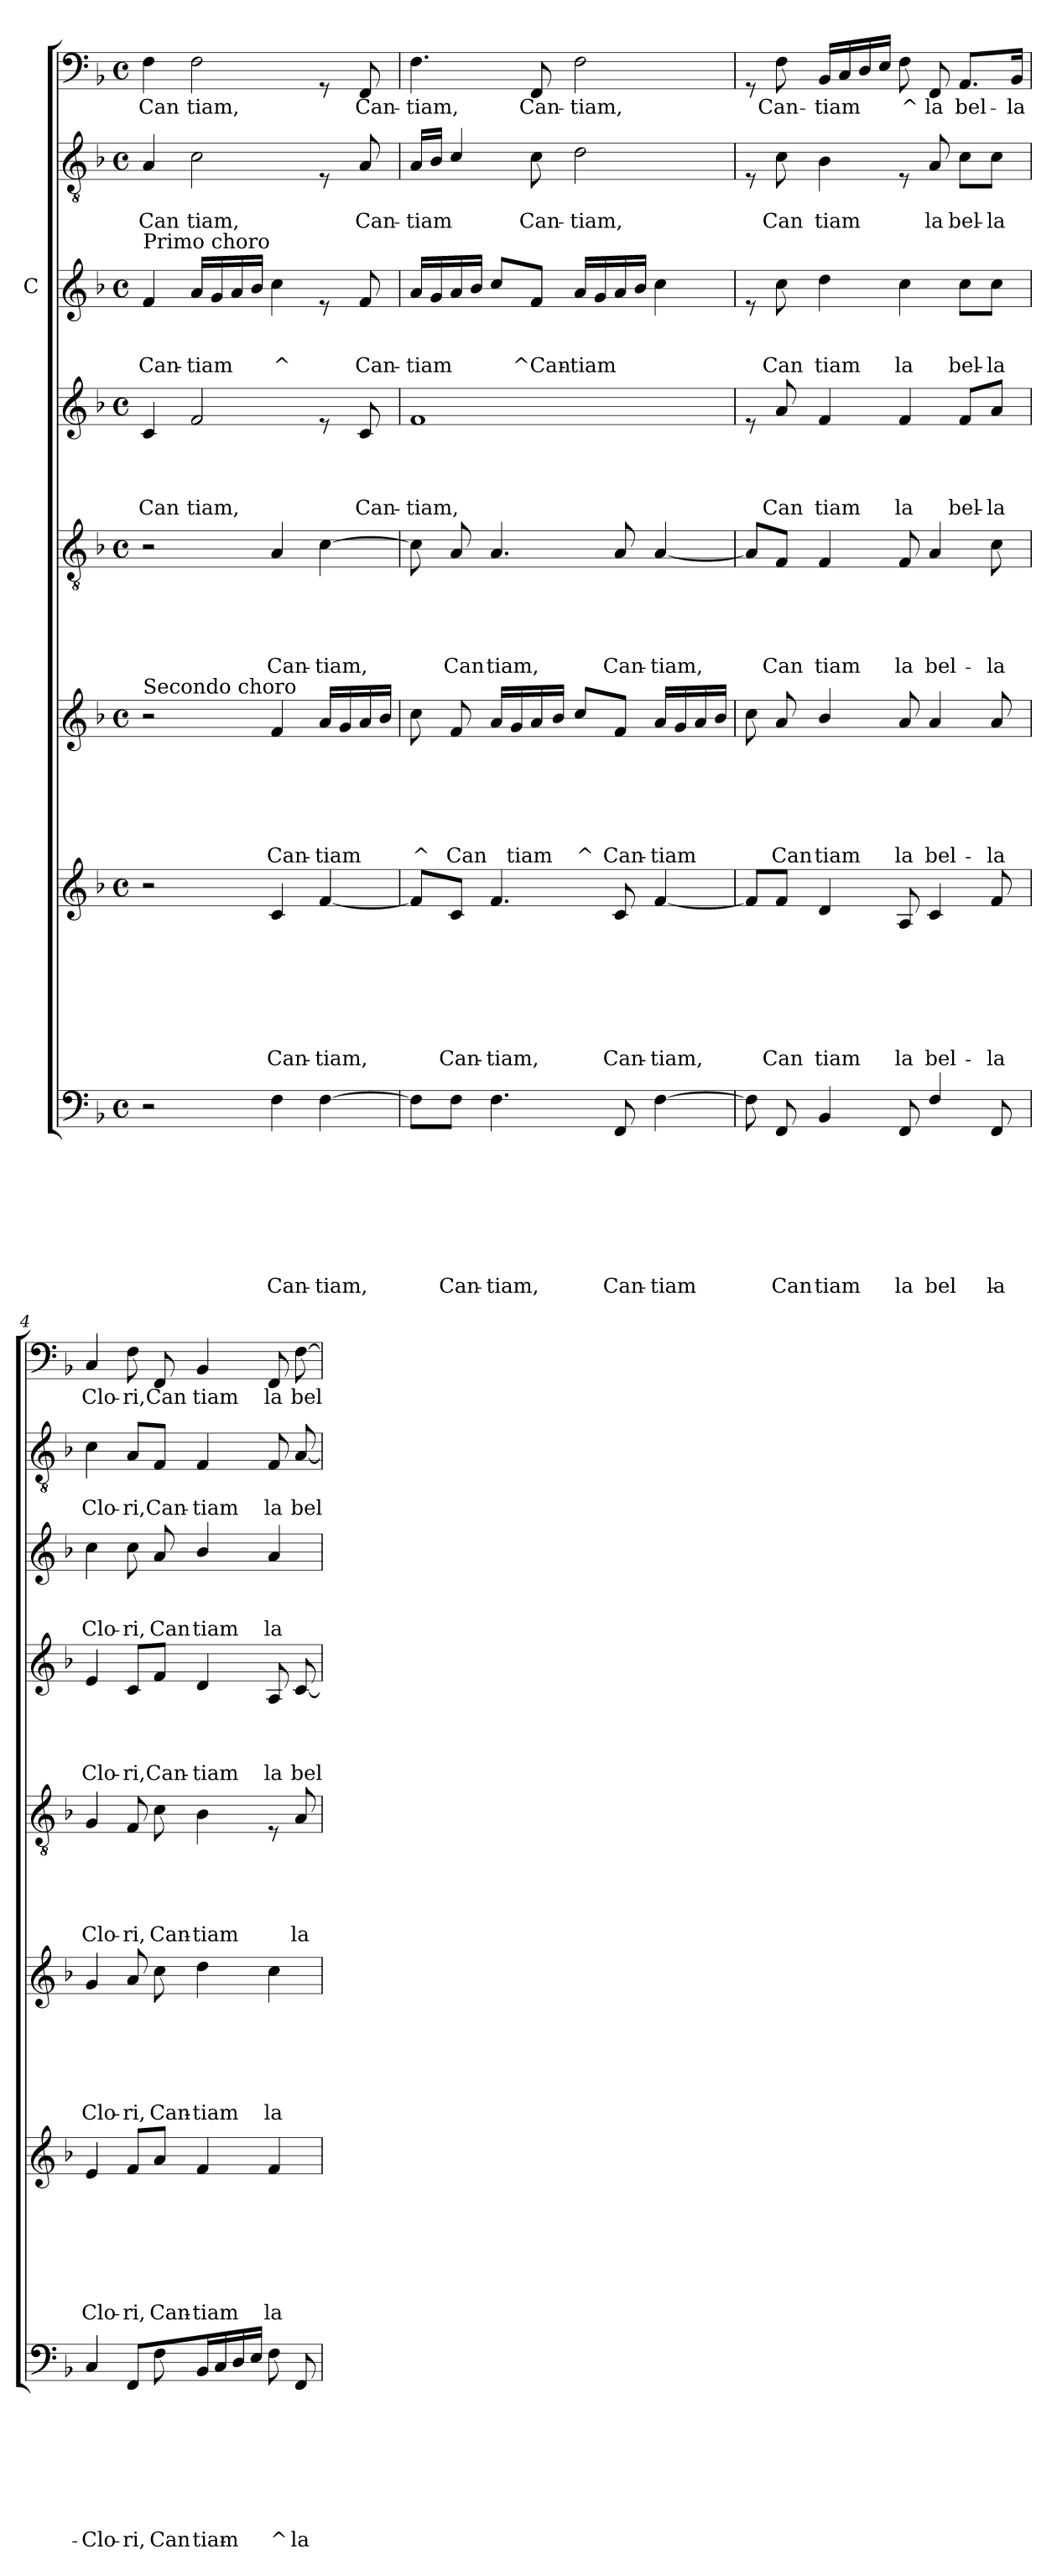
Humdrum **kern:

**kern	**text	**text	**text	**text	**text	**text	**text	**text	**kern	**text	**text	**text	**text	**text	**text	**text	**kern	**text	**text	**text	**text	**text	**text	**kern	**text	**text	**text	**text	**text	**kern	**text	**text	**text	**text	**kern	**text	**text	**text	**kern	**text	**text	**kern	**text
*part8	*part8	*part8	*part8	*part8	*part8	*part8	*part8	*part8	*part7	*part7	*part7	*part7	*part7	*part7	*part7	*part7	*part6	*part6	*part6	*part6	*part6	*part6	*part6	*part5	*part5	*part5	*part5	*part5	*part5	*part4	*part4	*part4	*part4	*part4	*part3	*part3	*part3	*part3	*part2	*part2	*part2	*part1	*part1
*staff8	*staff8	*staff8	*staff8	*staff8	*staff8	*staff8	*staff8	*staff8	*staff7	*staff7	*staff7	*staff7	*staff7	*staff7	*staff7	*staff7	*staff6	*staff6	*staff6	*staff6	*staff6	*staff6	*staff6	*staff5	*staff5	*staff5	*staff5	*staff5	*staff5	*staff4	*staff4	*staff4	*staff4	*staff4	*staff3	*staff3	*staff3	*staff3	*staff2	*staff2	*staff2	*staff1	*staff1
*	*	*	*	*	*	*	*	*	*	*	*	*	*	*	*	*	*	*	*	*	*	*	*	*	*	*	*	*	*	*	*	*	*	*	*I"C	*	*	*	*	*	*	*	*
*clefF4	*	*	*	*	*	*	*	*	*clefG2	*	*	*	*	*	*	*	*clefG2	*	*	*	*	*	*	*clefGv2	*	*	*	*	*	*clefG2	*	*	*	*	*clefG2	*	*	*	*clefGv2	*	*	*clefF4	*
*k[b-]	*	*	*	*	*	*	*	*	*k[b-]	*	*	*	*	*	*	*	*k[b-]	*	*	*	*	*	*	*k[b-]	*	*	*	*	*	*k[b-]	*	*	*	*	*k[b-]	*	*	*	*k[b-]	*	*	*k[b-]	*
*F:	*	*	*	*	*	*	*	*	*F:	*	*	*	*	*	*	*	*F:	*	*	*	*	*	*	*F:	*	*	*	*	*	*F:	*	*	*	*	*F:	*	*	*	*F:	*	*	*F:	*
*M4/4	*	*	*	*	*	*	*	*	*M4/4	*	*	*	*	*	*	*	*M4/4	*	*	*	*	*	*	*M4/4	*	*	*	*	*	*M4/4	*	*	*	*	*M4/4	*	*	*	*M4/4	*	*	*M4/4	*
*met(c)	*	*	*	*	*	*	*	*	*met(c)	*	*	*	*	*	*	*	*met(c)	*	*	*	*	*	*	*met(c)	*	*	*	*	*	*met(c)	*	*	*	*	*met(c)	*	*	*	*met(c)	*	*	*met(c)	*
=1	=1	=1	=1	=1	=1	=1	=1	=1	=1	=1	=1	=1	=1	=1	=1	=1	=1	=1	=1	=1	=1	=1	=1	=1	=1	=1	=1	=1	=1	=1	=1	=1	=1	=1	=1	=1	=1	=1	=1	=1	=1	=1	=1
!	!	!	!	!	!	!	!	!	!	!	!	!	!	!	!	!	!	!	!	!	!	!	!	!	!	!	!	!	!	!	!	!	!	!	!LO:TX:a:t=Primo choro	!	!	!	!	!	!	!	!
!	!	!	!	!	!	!	!	!	!	!	!	!	!	!	!	!	!LO:TX:a:t=Secondo choro	!	!	!	!	!	!	!	!	!	!	!	!	!	!	!	!	!	!	!	!	!	!	!	!	!	!
!	!	!	!	!	!	!	!	!	!	!	!	!	!	!	!	!	!	!	!	!	!	!	!	!	!	!	!	!	!	!	!	!	!	!LO:LY:b	!	!	!	!LO:LY:b	!	!	!LO:LY:b	!	!LO:LY:b
2r	.	.	.	.	.	.	.	.	2r	.	.	.	.	.	.	.	2r	.	.	.	.	.	.	2r	.	.	.	.	.	4c/	.	.	.	Can	4f/	.	.	Can-	4A/	.	Can	4F\	Can
!	!	!	!	!	!	!	!	!	!	!	!	!	!	!	!	!	!	!	!	!	!	!	!	!	!	!	!	!	!	!	!	!	!	!LO:LY:b	!	!	!	!LO:LY:b	!	!	!LO:LY:b	!	!LO:LY:b
.	.	.	.	.	.	.	.	.	.	.	.	.	.	.	.	.	.	.	.	.	.	.	.	.	.	.	.	.	.	2f/	.	.	.	tiam,	16a/LL	.	.	-tiam	2c\	.	tiam,	2F\	tiam,
.	.	.	.	.	.	.	.	.	.	.	.	.	.	.	.	.	.	.	.	.	.	.	.	.	.	.	.	.	.	.	.	.	.	.	16g/	.	.	.	.	.	.	.	.
.	.	.	.	.	.	.	.	.	.	.	.	.	.	.	.	.	.	.	.	.	.	.	.	.	.	.	.	.	.	.	.	.	.	.	16a/	.	.	.	.	.	.	.	.
.	.	.	.	.	.	.	.	.	.	.	.	.	.	.	.	.	.	.	.	.	.	.	.	.	.	.	.	.	.	.	.	.	.	.	16b-/JJ	.	.	.	.	.	.	.	.
!	!	!	!	!	!	!	!	!LO:LY:b	!	!	!	!	!	!	!	!LO:LY:b	!	!	!	!	!	!	!LO:LY:b	!	!	!	!	!	!LO:LY:b	!	!	!	!	!	!	!	!	!LO:LY:b	!	!	!	!	!
4F\	.	.	.	.	.	.	.	Can-	4c/	.	.	.	.	.	.	Can-	4f/	.	.	.	.	.	Can-	4A/	.	.	.	.	Can-	.	.	.	.	.	4cc\	.	.	^	.	.	.	.	.
!	!	!	!	!	!	!	!	!LO:LY:b	!	!	!	!	!	!	!	!LO:LY:b	!	!	!	!	!	!	!LO:LY:b	!	!	!	!	!	!LO:LY:b	!	!	!	!	!	!	!	!	!	!	!	!	!	!
[>4F\	.	.	.	.	.	.	.	-tiam,	[<4f/	.	.	.	.	.	.	-tiam,	16a/LL	.	.	.	.	.	-tiam	[>4c\	.	.	.	.	-tiam,	8re	.	.	.	.	8re	.	.	.	8rE	.	.	8rGG	.
.	.	.	.	.	.	.	.	.	.	.	.	.	.	.	.	.	16g/	.	.	.	.	.	.	.	.	.	.	.	.	.	.	.	.	.	.	.	.	.	.	.	.	.	.
!	!	!	!	!	!	!	!	!	!	!	!	!	!	!	!	!	!	!	!	!	!	!	!	!	!	!	!	!	!	!	!	!	!	!LO:LY:b	!	!	!	!LO:LY:b	!	!	!LO:LY:b	!	!LO:LY:b
.	.	.	.	.	.	.	.	.	.	.	.	.	.	.	.	.	16a/	.	.	.	.	.	.	.	.	.	.	.	.	8c/	.	.	.	Can-	8f/	.	.	Can-	8A/	.	Can-	8FF/	Can-
.	.	.	.	.	.	.	.	.	.	.	.	.	.	.	.	.	16b-/JJ	.	.	.	.	.	.	.	.	.	.	.	.	.	.	.	.	.	.	.	.	.	.	.	.	.	.
=2	=2	=2	=2	=2	=2	=2	=2	=2	=2	=2	=2	=2	=2	=2	=2	=2	=2	=2	=2	=2	=2	=2	=2	=2	=2	=2	=2	=2	=2	=2	=2	=2	=2	=2	=2	=2	=2	=2	=2	=2	=2	=2	=2
!	!	!	!	!	!	!	!	!	!	!	!	!	!	!	!	!	!	!	!	!	!	!	!LO:LY:b	!	!	!	!	!	!	!	!	!	!	!LO:LY:b	!	!	!	!LO:LY:b	!	!	!LO:LY:b	!	!LO:LY:b
8F\L]	.	.	.	.	.	.	.	.	8f/L]	.	.	.	.	.	.	.	8cc\	.	.	.	.	.	^	8c\]	.	.	.	.	.	1f	.	.	.	-tiam,	16a/LL	.	.	-tiam	16A/LL	.	-tiam	4.F\	-tiam,
.	.	.	.	.	.	.	.	.	.	.	.	.	.	.	.	.	.	.	.	.	.	.	.	.	.	.	.	.	.	.	.	.	.	.	16g/	.	.	.	16B-/JJ	.	.	.	.
!	!	!	!	!	!	!	!	!LO:LY:b	!	!	!	!	!	!	!	!LO:LY:b	!	!	!	!	!	!	!LO:LY:b	!	!	!	!	!	!LO:LY:b	!	!	!	!	!	!	!	!	!	!	!	!	!	!
8F\J	.	.	.	.	.	.	.	Can-	8c/J	.	.	.	.	.	.	Can-	8f/	.	.	.	.	.	Can	8A/	.	.	.	.	Can	.	.	.	.	.	16a/	.	.	.	4c/	.	.	.	.
.	.	.	.	.	.	.	.	.	.	.	.	.	.	.	.	.	.	.	.	.	.	.	.	.	.	.	.	.	.	.	.	.	.	.	16b-/JJ	.	.	.	.	.	.	.	.
!	!	!	!	!	!	!	!	!LO:LY:b	!	!	!	!	!	!	!	!LO:LY:b	!	!	!	!	!	!	!	!	!	!	!	!	!LO:LY:b	!	!	!	!	!	!	!	!	!	!	!	!	!	!
4.F\	.	.	.	.	.	.	.	-tiam,	4.f/	.	.	.	.	.	.	-tiam,	16a/LL	.	.	.	.	.	.	4.A/	.	.	.	.	tiam,	.	.	.	.	.	8cc/L	.	.	.	.	.	.	.	.
!	!	!	!	!	!	!	!	!	!	!	!	!	!	!	!	!	!	!	!	!	!	!	!LO:LY:b	!	!	!	!	!	!	!	!	!	!	!	!	!	!	!	!	!	!	!	!
.	.	.	.	.	.	.	.	.	.	.	.	.	.	.	.	.	16g/	.	.	.	.	.	tiam	.	.	.	.	.	.	.	.	.	.	.	.	.	.	.	.	.	.	.	.
!	!	!	!	!	!	!	!	!	!	!	!	!	!	!	!	!	!	!	!	!	!	!	!	!	!	!	!	!	!	!	!	!	!	!	!	!	!	!LO:LY:b	!	!	!LO:LY:b	!	!LO:LY:b
.	.	.	.	.	.	.	.	.	.	.	.	.	.	.	.	.	16a/	.	.	.	.	.	.	.	.	.	.	.	.	.	.	.	.	.	8f/J	.	.	^Can-	8c\	.	Can-	8FF/	Can-
.	.	.	.	.	.	.	.	.	.	.	.	.	.	.	.	.	16b-/JJ	.	.	.	.	.	.	.	.	.	.	.	.	.	.	.	.	.	.	.	.	.	.	.	.	.	.
!	!	!	!	!	!	!	!	!	!	!	!	!	!	!	!	!	!	!	!	!	!	!	!LO:LY:b	!	!	!	!	!	!	!	!	!	!	!	!	!	!	!LO:LY:b	!	!	!LO:LY:b	!	!LO:LY:b
.	.	.	.	.	.	.	.	.	.	.	.	.	.	.	.	.	8cc/L	.	.	.	.	.	^	.	.	.	.	.	.	.	.	.	.	.	16a/LL	.	.	-tiam	2d\	.	-tiam,	2F\	-tiam,
.	.	.	.	.	.	.	.	.	.	.	.	.	.	.	.	.	.	.	.	.	.	.	.	.	.	.	.	.	.	.	.	.	.	.	16g/	.	.	.	.	.	.	.	.
!	!	!	!	!	!	!	!	!LO:LY:b	!	!	!	!	!	!	!	!LO:LY:b	!	!	!	!	!	!	!LO:LY:b	!	!	!	!	!	!LO:LY:b	!	!	!	!	!	!	!	!	!	!	!	!	!	!
8FF/	.	.	.	.	.	.	.	Can-	8c/	.	.	.	.	.	.	Can-	8f/J	.	.	.	.	.	Can-	8A/	.	.	.	.	Can-	.	.	.	.	.	16a/	.	.	.	.	.	.	.	.
.	.	.	.	.	.	.	.	.	.	.	.	.	.	.	.	.	.	.	.	.	.	.	.	.	.	.	.	.	.	.	.	.	.	.	16b-/JJ	.	.	.	.	.	.	.	.
!	!	!	!	!	!	!	!	!LO:LY:b	!	!	!	!	!	!	!	!LO:LY:b	!	!	!	!	!	!	!LO:LY:b	!	!	!	!	!	!LO:LY:b	!	!	!	!	!	!	!	!	!	!	!	!	!	!
[>4F\	.	.	.	.	.	.	.	-tiam	[<4f/	.	.	.	.	.	.	-tiam,	16a/LL	.	.	.	.	.	-tiam	[<4A/	.	.	.	.	-tiam,	.	.	.	.	.	4cc\	.	.	.	.	.	.	.	.
.	.	.	.	.	.	.	.	.	.	.	.	.	.	.	.	.	16g/	.	.	.	.	.	.	.	.	.	.	.	.	.	.	.	.	.	.	.	.	.	.	.	.	.	.
.	.	.	.	.	.	.	.	.	.	.	.	.	.	.	.	.	16a/	.	.	.	.	.	.	.	.	.	.	.	.	.	.	.	.	.	.	.	.	.	.	.	.	.	.
.	.	.	.	.	.	.	.	.	.	.	.	.	.	.	.	.	16b-/JJ	.	.	.	.	.	.	.	.	.	.	.	.	.	.	.	.	.	.	.	.	.	.	.	.	.	.
=3	=3	=3	=3	=3	=3	=3	=3	=3	=3	=3	=3	=3	=3	=3	=3	=3	=3	=3	=3	=3	=3	=3	=3	=3	=3	=3	=3	=3	=3	=3	=3	=3	=3	=3	=3	=3	=3	=3	=3	=3	=3	=3	=3
*^	*	*	*	*	*	*	*	*	*	*	*	*	*	*	*	*	*^	*	*	*	*	*	*	*	*	*	*	*	*	*	*	*	*	*	*	*	*	*	*	*	*	*	*
8F\]	8ryy	.	.	.	.	.	.	.	.	8f/L]	.	.	.	.	.	.	.	8cc\	8ryy	.	.	.	.	.	.	8A/L]	.	.	.	.	.	8re	.	.	.	.	8re	.	.	.	8rE	.	.	8rGG	.
!	!	!	!	!	!	!	!	!	!LO:LY:b	!	!	!	!	!	!	!	!LO:LY:b	!	!	!	!	!	!	!	!LO:LY:b	!	!	!	!	!	!LO:LY:b	!	!	!	!	!LO:LY:b	!	!	!	!LO:LY:b	!	!	!LO:LY:b	!	!LO:LY:b
2ryy	8FF/	.	.	.	.	.	.	.	-Can	8f/J	.	.	.	.	.	.	Can	8ryy	8a/	.	.	.	.	.	Can	8F/J	.	.	.	.	Can	8a/	.	.	.	Can	8cc\	.	.	Can	8c\	.	Can	8F\	Can-
!	!	!	!	!	!	!	!	!	!LO:LY:b	!	!	!	!	!	!	!	!LO:LY:b	!	!	!	!	!	!	!	!LO:LY:b	!	!	!	!	!	!LO:LY:b	!	!	!	!	!LO:LY:b	!	!	!	!LO:LY:b	!	!	!LO:LY:b	!	!LO:LY:b
.	4BB-/	.	.	.	.	.	.	.	tiam	4d/	.	.	.	.	.	.	tiam	4b-/	4ryy	.	.	.	.	.	tiam	4F/	.	.	.	.	tiam	4f/	.	.	.	tiam	4dd\	.	.	tiam	4B-\	.	tiam	16BB-/LL	-tiam
.	.	.	.	.	.	.	.	.	.	.	.	.	.	.	.	.	.	.	.	.	.	.	.	.	.	.	.	.	.	.	.	.	.	.	.	.	.	.	.	.	.	.	.	16C/	.
.	.	.	.	.	.	.	.	.	.	.	.	.	.	.	.	.	.	.	.	.	.	.	.	.	.	.	.	.	.	.	.	.	.	.	.	.	.	.	.	.	.	.	.	16D/	.
.	.	.	.	.	.	.	.	.	.	.	.	.	.	.	.	.	.	.	.	.	.	.	.	.	.	.	.	.	.	.	.	.	.	.	.	.	.	.	.	.	.	.	.	16E/JJ	.
!	!	!	!	!	!	!	!	!	!LO:LY:b	!	!	!	!	!	!	!	!LO:LY:b	!	!	!	!	!	!	!	!LO:LY:b	!	!	!	!	!	!LO:LY:b	!	!	!	!	!LO:LY:b	!	!	!	!LO:LY:b	!	!	!	!	!LO:LY:b
.	8FF/	.	.	.	.	.	.	.	la	8A/	.	.	.	.	.	.	la	2ryy	8a/	.	.	.	.	.	la	8F/	.	.	.	.	la	4f/	.	.	.	la	4cc\	.	.	la	8rE	.	.	8F\	^
!	!	!	!	!	!	!	!	!	!LO:LY:b	!	!	!	!	!	!	!	!LO:LY:b	!	!	!	!	!	!	!	!LO:LY:b	!	!	!	!	!	!LO:LY:b	!	!	!	!	!	!	!	!	!	!	!	!LO:LY:b	!	!LO:LY:b
4F/	4ryy	.	.	.	.	.	.	.	bel-	4c/	.	.	.	.	.	.	bel-	.	4a/	.	.	.	.	.	bel-	4A/	.	.	.	.	bel-	.	.	.	.	.	.	.	.	.	8A/	.	la	8FF/	la
!	!	!	!	!	!	!	!	!	!	!	!	!	!	!	!	!	!	!	!	!	!	!	!	!	!	!	!	!	!	!	!	!	!	!	!	!LO:LY:b	!	!	!	!LO:LY:b	!	!	!LO:LY:b	!	!LO:LY:b
.	.	.	.	.	.	.	.	.	.	.	.	.	.	.	.	.	.	.	.	.	.	.	.	.	.	.	.	.	.	.	.	8f/L	.	.	.	bel-	8cc\L	.	.	bel-	8c\L	.	bel-	8.AA/L	bel-
!	!	!	!	!	!	!	!	!	!LO:LY:b	!	!	!	!	!	!	!	!LO:LY:b	!	!	!	!	!	!	!	!LO:LY:b	!	!	!	!	!	!LO:LY:b	!	!	!	!	!LO:LY:b	!	!	!	!LO:LY:b	!	!	!LO:LY:b	!	!
8ryy	8FF/	.	.	.	.	.	.	.	la	8f/	.	.	.	.	.	.	-la	.	8a/	.	.	.	.	.	-la	8c\	.	.	.	.	-la	8a/J	.	.	.	-la	8cc\J	.	.	-la	8c\J	.	-la	.	.
!	!	!	!	!	!	!	!	!	!	!	!	!	!	!	!	!	!	!	!	!	!	!	!	!	!	!	!	!	!	!	!	!	!	!	!	!	!	!	!	!	!	!	!	!	!LO:LY:b
.	.	.	.	.	.	.	.	.	.	.	.	.	.	.	.	.	.	.	.	.	.	.	.	.	.	.	.	.	.	.	.	.	.	.	.	.	.	.	.	.	.	.	.	16BB-/Jk	-la
*	*	*	*	*	*	*	*	*	*	*	*	*	*	*	*	*	*	*v	*v	*	*	*	*	*	*	*	*	*	*	*	*	*	*	*	*	*	*	*	*	*	*	*	*	*	*
!!LO:LB:g=z
=4	=4	=4	=4	=4	=4	=4	=4	=4	=4	=4	=4	=4	=4	=4	=4	=4	=4	=4	=4	=4	=4	=4	=4	=4	=4	=4	=4	=4	=4	=4	=4	=4	=4	=4	=4	=4	=4	=4	=4	=4	=4	=4	=4	=4
!	!	!	!	!	!	!	!	!	!LO:LY:b	!	!	!	!	!	!	!	!LO:LY:b	!	!	!	!	!	!	!LO:LY:b	!	!	!	!	!	!LO:LY:b	!	!	!	!	!LO:LY:b	!	!	!	!LO:LY:b	!	!	!LO:LY:b	!	!LO:LY:b
*	*	*	*	*	*	*	*	*	*	*	*	*	*	*	*	*	*	*	*	*	*	*	*	*	*^	*	*	*	*	*	*	*	*	*	*	*^	*	*	*	*	*	*	*	*
4C/	4.ryy	.	.	.	.	.	.	.	Clo-	4e/	.	.	.	.	.	.	Clo-	4g/	.	.	.	.	.	Clo-	4G/	4.ryy	.	.	.	.	Clo-	4e/	.	.	.	Clo-	4cc\	4.ryy	.	.	Clo-	4c\	.	Clo-	4C/	Clo-
!	!	!	!	!	!	!	!	!	!LO:LY:b	!	!	!	!	!	!	!	!LO:LY:b	!	!	!	!	!	!	!LO:LY:b	!	!	!	!	!	!	!LO:LY:b	!	!	!	!	!LO:LY:b	!	!	!	!	!LO:LY:b	!	!	!LO:LY:b	!	!LO:LY:b
8FF/L	.	.	.	.	.	.	.	.	-ri,	8f/L	.	.	.	.	.	.	-ri,	8a/	.	.	.	.	.	-ri,	8F/	.	.	.	.	.	-ri,	8c/L	.	.	.	-ri,	8cc\	.	.	.	-ri,	8A/L	.	-ri,	8F\	-ri,
!	!	!	!	!	!	!	!	!	!LO:LY:b	!	!	!	!	!	!	!	!LO:LY:b	!	!	!	!	!	!	!LO:LY:b	!	!	!	!	!	!	!LO:LY:b	!	!	!	!	!LO:LY:b	!	!	!	!	!LO:LY:b	!	!	!LO:LY:b	!	!LO:LY:b
8ryy	8F\	.	.	.	.	.	.	.	Can-	8a/J	.	.	.	.	.	.	Can-	8cc\	.	.	.	.	.	Can-	2ryy	8c\	.	.	.	.	Can-	8f/J	.	.	.	Can-	8ryy	8a/	.	.	Can	8F/J	.	Can-	8FF/	Can
!	!	!	!	!	!	!	!	!	!LO:LY:b	!	!	!	!	!	!	!	!LO:LY:b	!	!	!	!	!	!	!LO:LY:b	!	!	!	!	!	!	!LO:LY:b	!	!	!	!	!LO:LY:b	!	!	!	!	!LO:LY:b	!	!	!LO:LY:b	!	!LO:LY:b
16BB-/L	4ryy	.	.	.	.	.	.	.	tiam	4f/	.	.	.	.	.	.	-tiam	4dd\	.	.	.	.	.	-tiam	.	4B-\	.	.	.	.	-tiam	4d/	.	.	.	-tiam	4b-/	4ryy	.	.	tiam	4F/	.	-tiam	4BB-/	tiam
16C/	.	.	.	.	.	.	.	.	.	.	.	.	.	.	.	.	.	.	.	.	.	.	.	.	.	.	.	.	.	.	.	.	.	.	.	.	.	.	.	.	.	.	.	.	.	.
16D/	.	.	.	.	.	.	.	.	.	.	.	.	.	.	.	.	.	.	.	.	.	.	.	.	.	.	.	.	.	.	.	.	.	.	.	.	.	.	.	.	.	.	.	.	.	.
16E/JJ	.	.	.	.	.	.	.	.	.	.	.	.	.	.	.	.	.	.	.	.	.	.	.	.	.	.	.	.	.	.	.	.	.	.	.	.	.	.	.	.	.	.	.	.	.	.
!	!	!	!	!	!	!	!	!	!LO:LY:b	!	!	!	!	!	!	!	!LO:LY:b	!	!	!	!	!	!	!LO:LY:b	!	!	!	!	!	!	!	!	!	!	!	!LO:LY:b	!	!	!	!	!LO:LY:b	!	!	!LO:LY:b	!	!LO:LY:b
4ryy	8F\	.	.	.	.	.	.	.	-^	4f/	.	.	.	.	.	.	la	4cc\	.	.	.	.	.	la	.	8rE	.	.	.	.	.	8A/	.	.	.	la	4ryy	4a/	.	.	la	8F/	.	la	8FF/	la
!	!	!	!	!	!	!	!	!	!LO:LY:b	!	!	!	!	!	!	!	!	!	!	!	!	!	!	!	!	!	!	!	!	!	!LO:LY:b	!	!	!	!	!LO:LY:b	!	!	!	!	!	!	!	!LO:LY:b	!	!LO:LY:b
.	8FF/	.	.	.	.	.	.	.	la	.	.	.	.	.	.	.	.	.	.	.	.	.	.	.	8A/	8ryy	.	.	.	.	la	[<8c/	.	.	.	bel-	.	.	.	.	.	[<8A/	.	bel-	[>8F\	bel-
*v	*v	*	*	*	*	*	*	*	*	*	*	*	*	*	*	*	*	*	*	*	*	*	*	*	*v	*v	*	*	*	*	*	*	*	*	*	*	*v	*v	*	*	*	*	*	*	*	*
=	=	=	=	=	=	=	=	=	=	=	=	=	=	=	=	=	=	=	=	=	=	=	=	=	=	=	=	=	=	=	=	=	=	=	=	=	=	=	=	=	=	=	=
*-	*-	*-	*-	*-	*-	*-	*-	*-	*-	*-	*-	*-	*-	*-	*-	*-	*-	*-	*-	*-	*-	*-	*-	*-	*-	*-	*-	*-	*-	*-	*-	*-	*-	*-	*-	*-	*-	*-	*-	*-	*-	*-	*-
